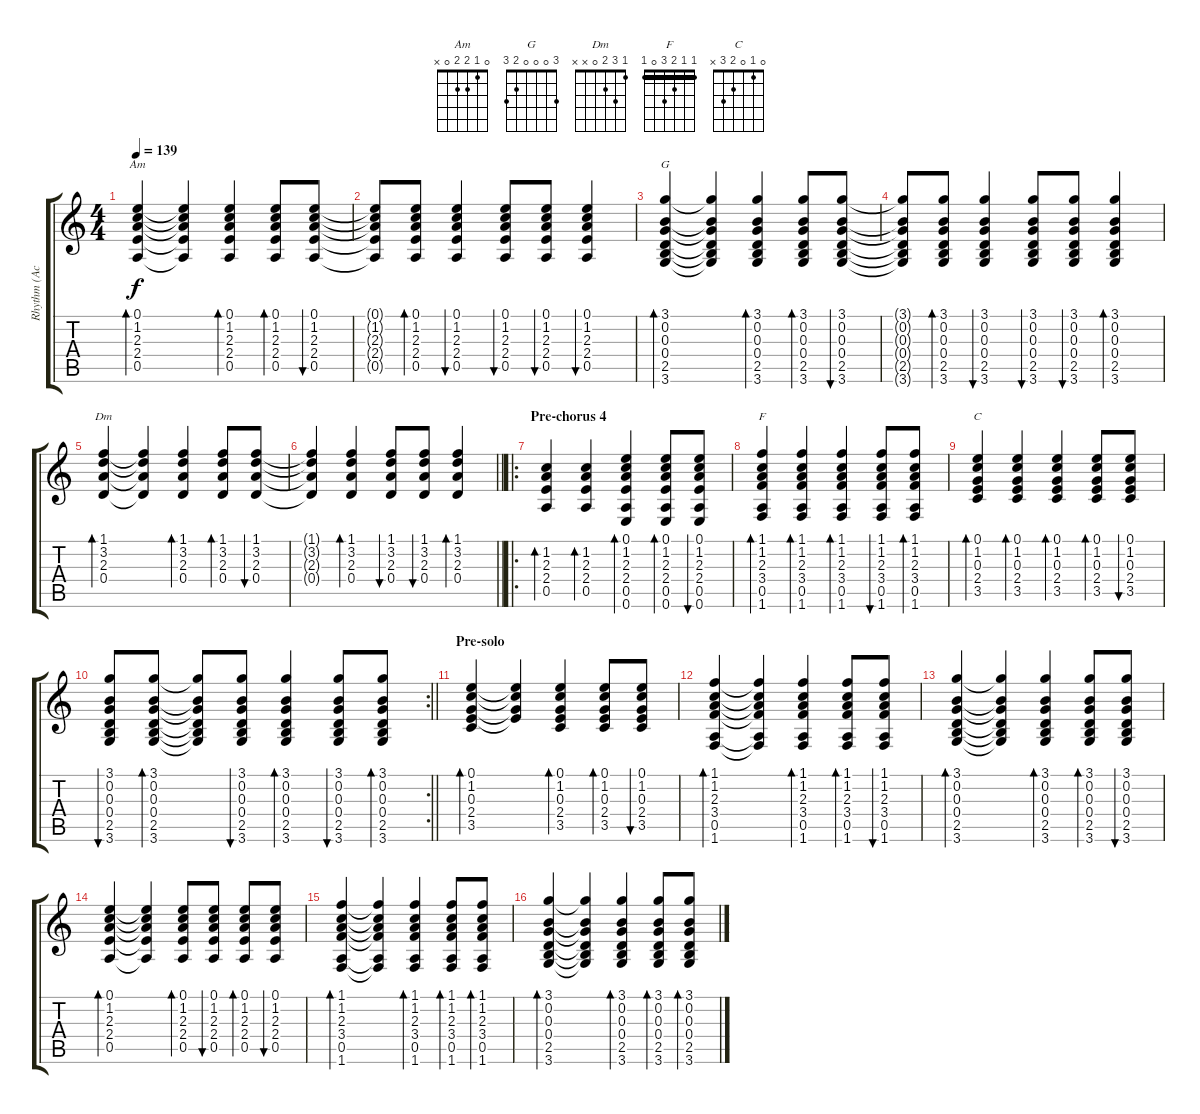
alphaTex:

\track ("Rhythm (Acoustic)" "Rhythm (Ac") {instrument acousticguitarsteel}
\staff {score tabs}
\tuning (E4 B3 G3 D3 A2 E2) {hide}
\chord ("Am" 0 1 2 2 0 x)
\chord ("G" 3 0 0 0 2 3)
\chord ("Dm" 1 3 2 0 x x)
\chord ("F" 1 1 2 3 0 1) {barre 1}
\chord ("C" 0 1 0 2 3 x)
\ts (4 4)
\tempo 139
\clef g2
\ks c
(0.1 1.2 2.3 2.4 0.5).4{bd 60 ch "Am" dy f} (0.1{t} 1.2{t} 2.3{t} 2.4{t} 0.5{t}).4 (0.1 1.2 2.3 2.4 0.5).4{bd 60} (0.1 1.2 2.3 2.4 0.5).8{bd 60} (0.1 1.2 2.3 2.4 0.5).8{bu 60} |
(0.1{t} 1.2{t} 2.3{t} 2.4{t} 0.5{t}).8 (0.1 1.2 2.3 2.4 0.5).8{bd 60} (0.1 1.2 2.3 2.4 0.5).4{bu 60} (0.1 1.2 2.3 2.4 0.5).8{bu 60} (0.1 1.2 2.3 2.4 0.5).8{bu 60} (0.1 1.2 2.3 2.4 0.5).4{bu 60} |
(3.1 0.2 0.3 0.4 2.5 3.6).4{bd 60 ch "G"} (3.1{t} 0.2{t} 0.3{t} 0.4{t} 2.5{t} 3.6{t}).4 (3.1 0.2 0.3 0.4 2.5 3.6).4{bd 60} (3.1 0.2 0.3 0.4 2.5 3.6).8{bd 60} (3.1 0.2 0.3 0.4 2.5 3.6).8{bu 60} |
(3.1{t} 0.2{t} 0.3{t} 0.4{t} 2.5{t} 3.6{t}).8 (3.1 0.2 0.3 0.4 2.5 3.6).8{bd 60} (3.1 0.2 0.3 0.4 2.5 3.6).4{bu 60} (3.1 0.2 0.3 0.4 2.5 3.6).8{bu 60} (3.1 0.2 0.3 0.4 2.5 3.6).8{bu 60} (3.1 0.2 0.3 0.4 2.5 3.6).4{bd 60} |
(1.1 3.2 2.3 0.4).4{bd 60 ch "Dm"} (1.1{t} 3.2{t} 2.3{t} 0.4{t}).4 (1.1 3.2 2.3 0.4).4{bd 60} (1.1 3.2 2.3 0.4).8{bd 60} (1.1 3.2 2.3 0.4).8{bu 60} |
\barLineRight lightlight
(1.1{t} 3.2{t} 2.3{t} 0.4{t}).4 (1.1 3.2 2.3 0.4).4{bd 60} (1.1 3.2 2.3 0.4).8{bu 60} (1.1 3.2 2.3 0.4).8{bu 60} (1.1 3.2 2.3 0.4).4{bd 60} |
\ro
\section ("" "Pre-chorus 4")
(1.2 2.3 2.4 0.5).4{bd 60} (1.2 2.3 2.4 0.5).4{bd 60} (0.1 1.2 2.3 2.4 0.5 0.6).4{bd 60} (0.1 1.2 2.3 2.4 0.5 0.6).8{bd 60} (0.1 1.2 2.3 2.4 0.5 0.6).8{bu 60} |
(1.1 1.2 2.3 3.4 0.5 1.6).4{bd 60 ch "F"} (1.1 1.2 2.3 3.4 0.5 1.6).4{bd 60} (1.1 1.2 2.3 3.4 0.5 1.6).4{bd 60} (1.1 1.2 2.3 3.4 0.5 1.6).8{bu 60} (1.1 1.2 2.3 3.4 0.5 1.6).8{bd 60} |
(0.1 1.2 0.3 2.4 3.5).4{bd 60 ch "C"} (0.1 1.2 0.3 2.4 3.5).4{bd 60} (0.1 1.2 0.3 2.4 3.5).4{bd 60} (0.1 1.2 0.3 2.4 3.5).8{bd 60} (0.1 1.2 0.3 2.4 3.5).8{bu 60} |
\rc 2
\barLineRight lightlight
(3.1 0.2 0.3 0.4 2.5 3.6).8{bu 60} (3.1 0.2 0.3 0.4 2.5 3.6).8{bd 60} (3.1{t} 0.2{t} 0.3{t} 0.4{t} 2.5{t} 3.6{t}).8 (3.1 0.2 0.3 0.4 2.5 3.6).8{bu 60} (3.1 0.2 0.3 0.4 2.5 3.6).4{bd 60} (3.1 0.2 0.3 0.4 2.5 3.6).8{bu 60} (3.1 0.2 0.3 0.4 2.5 3.6).8{bd 60} |
\section ("" "Pre-solo")
(0.1 1.2 0.3 2.4 3.5).4{bd 60} (0.1{t} 1.2{t} 0.3{t} 2.4{t}).4 (0.1 1.2 0.3 2.4 3.5).4{bd 60} (0.1 1.2 0.3 2.4 3.5).8{bd 60} (0.1 1.2 0.3 2.4 3.5).8{bu 60} |
(1.1 1.2 2.3 3.4 0.5 1.6).4{bd 60} (1.1{t} 1.2{t} 2.3{t} 3.4{t} 0.5{t} 1.6{t}).4 (1.1 1.2 2.3 3.4 0.5 1.6).4{bd 60} (1.1 1.2 2.3 3.4 0.5 1.6).8{bd 60} (1.1 1.2 2.3 3.4 0.5 1.6).8{bu 60} |
(3.1 0.2 0.3 0.4 2.5 3.6).4{bd 60} (3.1{t} 0.2{t} 0.3{t} 0.4{t} 2.5{t} 3.6{t}).4 (3.1 0.2 0.3 0.4 2.5 3.6).4{bd 60} (3.1 0.2 0.3 0.4 2.5 3.6).8{bd 60} (3.1 0.2 0.3 0.4 2.5 3.6).8{bu 60} |
(0.1 1.2 2.3 2.4 0.5).4{bd 60} (0.1{t} 1.2{t} 2.3{t} 2.4{t} 0.5{t}).4 (0.1 1.2 2.3 2.4 0.5).8{bd 60} (0.1 1.2 2.3 2.4 0.5).8{bu 60} (0.1 1.2 2.3 2.4 0.5).8{bd 60} (0.1 1.2 2.3 2.4 0.5).8{bu 60} |
(1.1 1.2 2.3 3.4 0.5 1.6).4{bd 60} (1.1{t} 1.2{t} 2.3{t} 3.4{t} 0.5{t} 1.6{t}).4 (1.1 1.2 2.3 3.4 0.5 1.6).4{bd 60} (1.1 1.2 2.3 3.4 0.5 1.6).8{bd 60} (1.1 1.2 2.3 3.4 0.5 1.6).8{bd 60} |
(3.1 0.2 0.3 0.4 2.5 3.6).4{bd 60} (3.1{t} 0.2{t} 0.3{t} 0.4{t} 2.5{t} 3.6{t}).4 (3.1 0.2 0.3 0.4 2.5 3.6).4{bd 60} (3.1 0.2 0.3 0.4 2.5 3.6).8{bd 60} (3.1 0.2 0.3 0.4 2.5 3.6).8{bd 60}
